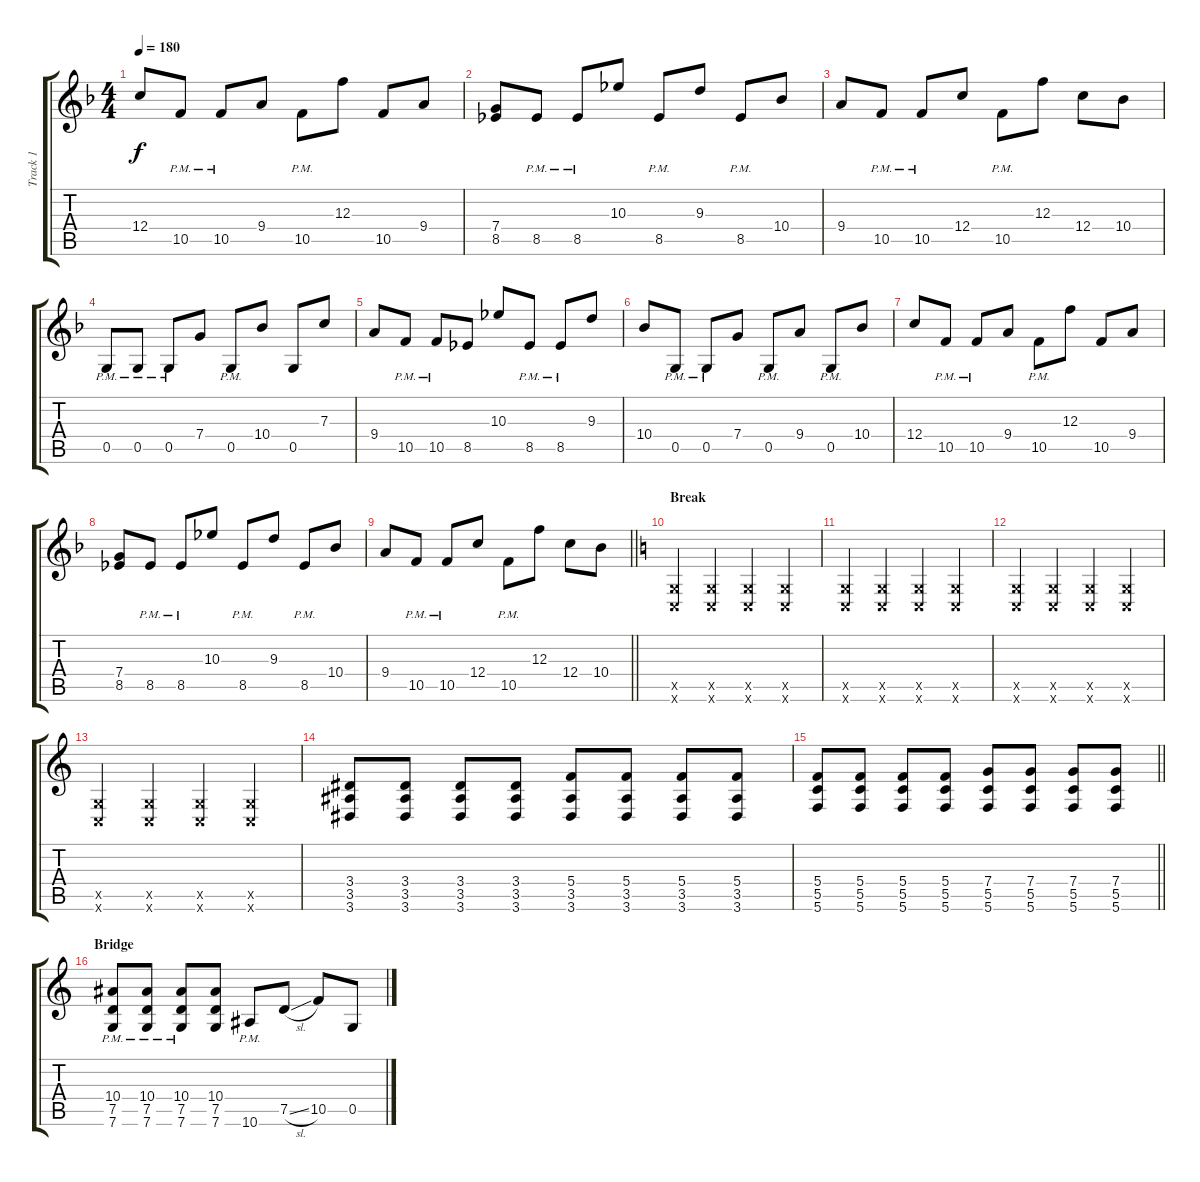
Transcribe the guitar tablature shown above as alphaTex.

\track ("Track 1" "Track 1") {instrument distortionguitar}
\staff {score tabs}
\tuning (D4 A3 F3 C3 G2 C2) {hide}
\ts (4 4)
\tempo 180
\clef g2
\ks f
12.4.8{dy f} 10.5{pm}.8 10.5{pm}.8 9.4.8 10.5{pm}.8 12.3.8 10.5.8 9.4.8 |
(7.4 8.5).8 8.5{pm}.8 8.5{pm}.8 10.3.8 8.5{pm}.8 9.3.8 8.5{pm}.8 10.4.8 |
9.4.8 10.5{pm}.8 10.5{pm}.8 12.4.8 10.5{pm}.8 12.3.8 12.4.8 10.4.8 |
0.5{pm}.8 0.5{pm}.8 0.5{pm}.8 7.4.8 0.5{pm}.8 10.4.8 0.5.8 7.3.8 |
9.4.8 10.5{pm}.8 10.5{pm}.8 8.5.8 10.3.8 8.5{pm}.8 8.5{pm}.8 9.3.8 |
10.4.8 0.5{pm}.8 0.5{pm}.8 7.4.8 0.5{pm}.8 9.4.8 0.5{pm}.8 10.4.8 |
12.4.8 10.5{pm}.8 10.5{pm}.8 9.4.8 10.5{pm}.8 12.3.8 10.5.8 9.4.8 |
(7.4 8.5).8 8.5{pm}.8 8.5{pm}.8 10.3.8 8.5{pm}.8 9.3.8 8.5{pm}.8 10.4.8 |
\barLineRight lightlight
9.4.8 10.5{pm}.8 10.5{pm}.8 12.4.8 10.5{pm}.8 12.3.8 12.4.8 10.4.8 |
\section ("" "Break")
\ks c
(0.5{x} 0.6{x}).4 (0.5{x} 0.6{x}).4 (0.5{x} 0.6{x}).4 (0.5{x} 0.6{x}).4 |
(0.5{x} 0.6{x}).4 (0.5{x} 0.6{x}).4 (0.5{x} 0.6{x}).4 (0.5{x} 0.6{x}).4 |
(0.5{x} 0.6{x}).4 (0.5{x} 0.6{x}).4 (0.5{x} 0.6{x}).4 (0.5{x} 0.6{x}).4 |
(0.5{x} 0.6{x}).4 (0.5{x} 0.6{x}).4 (0.5{x} 0.6{x}).4 (0.5{x} 0.6{x}).4 |
(3.4 3.5 3.6).8 (3.4 3.5 3.6).8 (3.4 3.5 3.6).8 (3.4 3.5 3.6).8 (5.4 3.5 3.6).8 (5.4 3.5 3.6).8 (5.4 3.5 3.6).8 (5.4 3.5 3.6).8 |
\barLineRight lightlight
(5.4 5.5 5.6).8 (5.4 5.5 5.6).8 (5.4 5.5 5.6).8 (5.4 5.5 5.6).8 (7.4 5.5 5.6).8 (7.4 5.5 5.6).8 (7.4 5.5 5.6).8 (7.4 5.5 5.6).8 |
\section ("" "Bridge")
(10.4 7.5 7.6{pm}).8 (10.4 7.5 7.6{pm}).8 (10.4 7.5 7.6{pm}).8 (10.4 7.5 7.6).8 10.6{pm}.8 7.5{sl}.8 10.5.8 0.5.8
